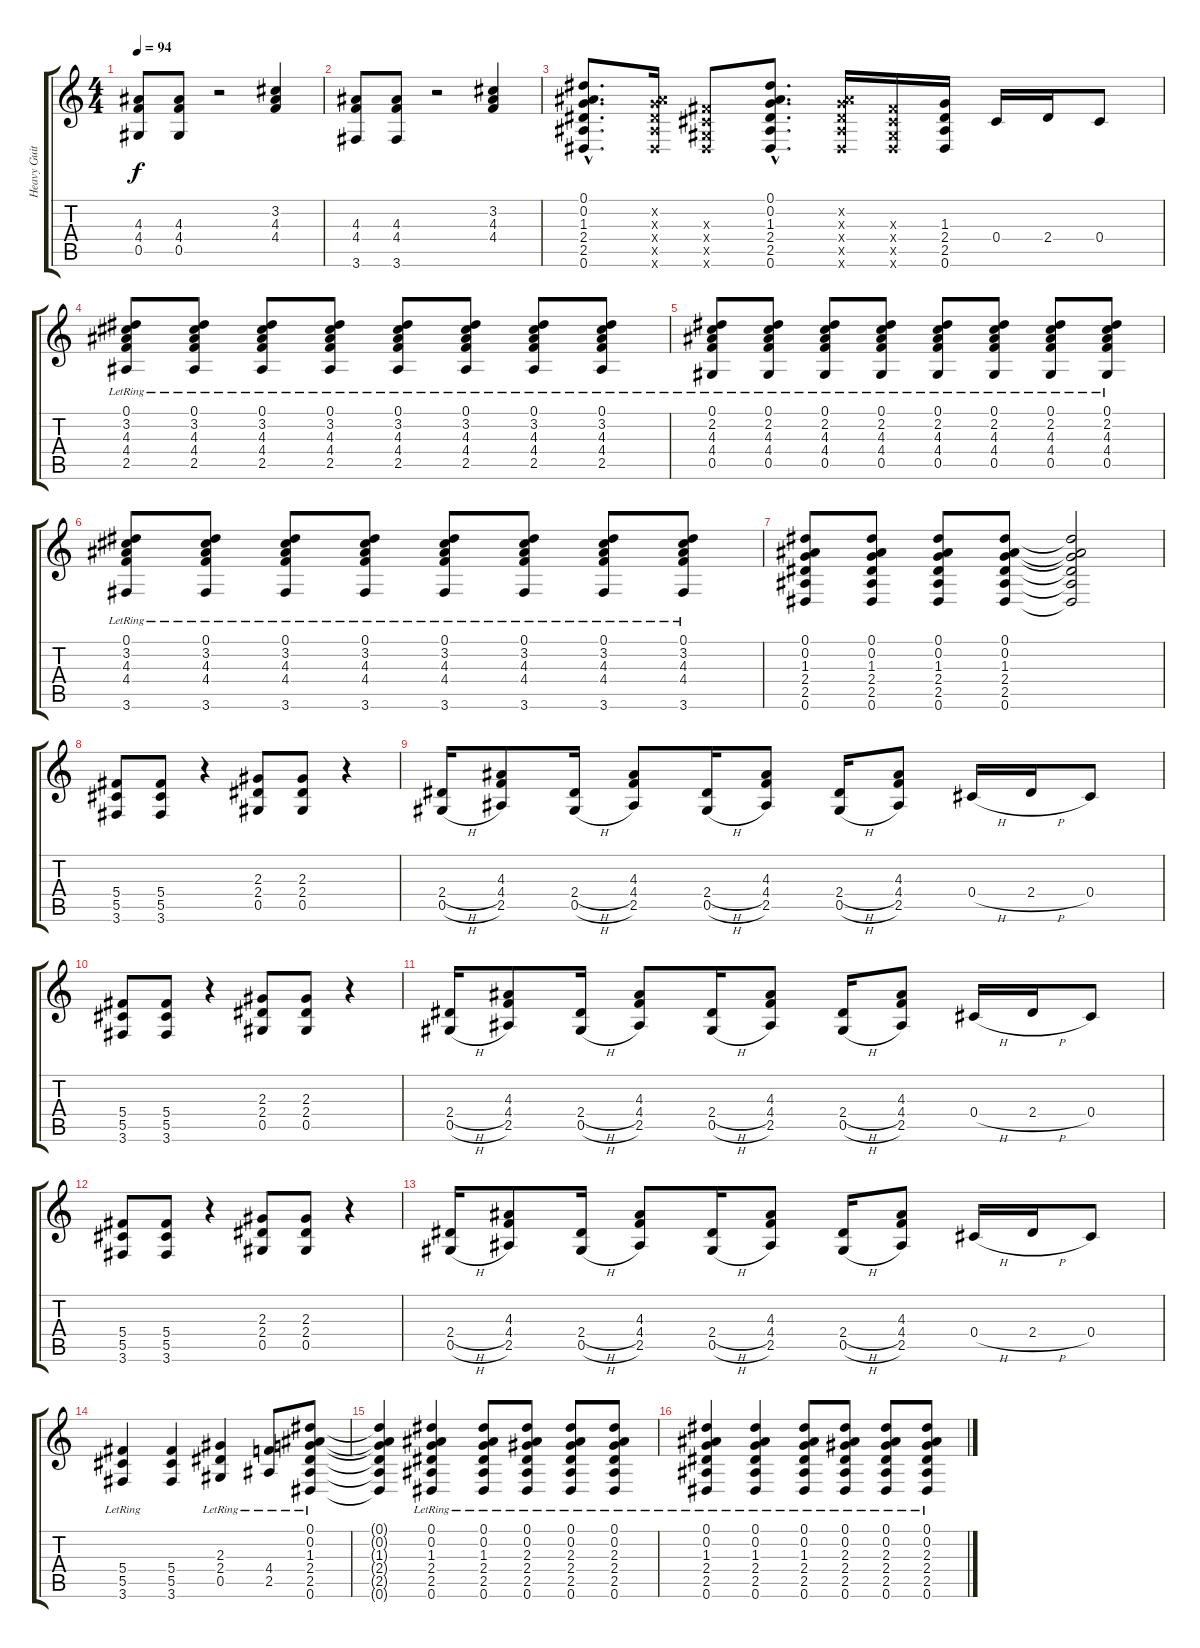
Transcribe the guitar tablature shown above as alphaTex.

\track ("Heavy Guitar R" "Heavy Guit") {instrument distortionguitar}
\staff {score tabs}
\tuning (Eb4 Bb3 Gb3 Db3 Ab2 Eb2) {hide}
\ts (4 4)
\tempo 94
\clef g2
\ks c
(4.3 4.4 0.5).8{dy f} (4.3 4.4 0.5).8 r.2 (3.2 4.3 4.4).4 |
(4.3 4.4 3.6).8 (4.3 4.4 3.6).8 r.2 (3.2 4.3 4.4).4 |
(0.1{hac} 0.2{hac} 1.3{hac} 2.4{hac} 2.5{hac} 0.6{hac}).8{d} (0.2{x} 1.3{x} 2.4{x} 2.5{x} 0.6{x}).16 (0.3{x} 0.4{x} 0.5{x} 0.6{x}).8 (0.1{hac} 0.2{hac} 1.3{hac} 2.4{hac} 2.5{hac} 0.6{hac}).8{d} (0.2{x} 1.3{x} 2.4{x} 2.5{x} 0.6{x}).16 (0.3{x} 0.4{x} 0.5{x} 0.6{x}).16 (1.3 2.4 2.5 0.6).16 0.4.16 2.4.16 0.4.8 |
(0.1{lr} 3.2{lr} 4.3{lr} 4.4{lr} 2.5{lr}).8{volume 11} (0.1{lr} 3.2{lr} 4.3{lr} 4.4{lr} 2.5{lr}).8 (0.1{lr} 3.2{lr} 4.3{lr} 4.4{lr} 2.5{lr}).8 (0.1{lr} 3.2{lr} 4.3{lr} 4.4{lr} 2.5{lr}).8 (0.1{lr} 3.2{lr} 4.3{lr} 4.4{lr} 2.5{lr}).8 (0.1{lr} 3.2{lr} 4.3{lr} 4.4{lr} 2.5{lr}).8 (0.1{lr} 3.2{lr} 4.3{lr} 4.4{lr} 2.5{lr}).8 (0.1{lr} 3.2{lr} 4.3{lr} 4.4{lr} 2.5{lr}).8 |
(0.1{lr} 2.2{lr} 4.3{lr} 4.4{lr} 0.5{lr}).8 (0.1{lr} 2.2{lr} 4.3{lr} 4.4{lr} 0.5{lr}).8 (0.1{lr} 2.2{lr} 4.3{lr} 4.4{lr} 0.5{lr}).8 (0.1{lr} 2.2{lr} 4.3{lr} 4.4{lr} 0.5{lr}).8 (0.1{lr} 2.2{lr} 4.3{lr} 4.4{lr} 0.5{lr}).8 (0.1{lr} 2.2{lr} 4.3{lr} 4.4{lr} 0.5{lr}).8 (0.1{lr} 2.2{lr} 4.3{lr} 4.4{lr} 0.5{lr}).8 (0.1{lr} 2.2{lr} 4.3{lr} 4.4{lr} 0.5{lr}).8 |
(0.1{lr} 3.2{lr} 4.3{lr} 4.4{lr} 3.6{lr}).8 (0.1{lr} 3.2{lr} 4.3{lr} 4.4{lr} 3.6{lr}).8 (0.1{lr} 3.2{lr} 4.3{lr} 4.4{lr} 3.6{lr}).8 (0.1{lr} 3.2{lr} 4.3{lr} 4.4{lr} 3.6{lr}).8 (0.1{lr} 3.2{lr} 4.3{lr} 4.4{lr} 3.6{lr}).8 (0.1{lr} 3.2{lr} 4.3{lr} 4.4{lr} 3.6{lr}).8 (0.1{lr} 3.2{lr} 4.3{lr} 4.4{lr} 3.6{lr}).8 (0.1{lr} 3.2{lr} 4.3{lr} 4.4{lr} 3.6{lr}).8 |
(0.1 0.2 1.3 2.4 2.5 0.6).8 (0.1 0.2 1.3 2.4 2.5 0.6).8 (0.1 0.2 1.3 2.4 2.5 0.6).8 (0.1 0.2 1.3 2.4 2.5 0.6).8 (0.1{t} 0.2{t} 1.3{t} 2.4{t} 2.5{t} 0.6{t}).2 |
(5.4 5.5 3.6).8{volume 13} (5.4 5.5 3.6).8 r.4 (2.3 2.4 0.5).8 (2.3 2.4 0.5).8 r.4 |
(2.4{h} 0.5{h}).16 (4.3 4.4 2.5).8 (2.4{h} 0.5{h}).16 (4.3 4.4 2.5).8 (2.4{h} 0.5{h}).16 (4.3 4.4 2.5).8 (2.4{h} 0.5{h}).16 (4.3 4.4 2.5).8 0.4{h}.16 2.4{h}.16 0.4.8 |
(5.4 5.5 3.6).8 (5.4 5.5 3.6).8 r.4 (2.3 2.4 0.5).8 (2.3 2.4 0.5).8 r.4 |
(2.4{h} 0.5{h}).16 (4.3 4.4 2.5).8 (2.4{h} 0.5{h}).16 (4.3 4.4 2.5).8 (2.4{h} 0.5{h}).16 (4.3 4.4 2.5).8 (2.4{h} 0.5{h}).16 (4.3 4.4 2.5).8 0.4{h}.16 2.4{h}.16 0.4.8 |
(5.4 5.5 3.6).8 (5.4 5.5 3.6).8 r.4 (2.3 2.4 0.5).8 (2.3 2.4 0.5).8 r.4 |
(2.4{h} 0.5{h}).16 (4.3 4.4 2.5).8 (2.4{h} 0.5{h}).16 (4.3 4.4 2.5).8 (2.4{h} 0.5{h}).16 (4.3 4.4 2.5).8 (2.4{h} 0.5{h}).16 (4.3 4.4 2.5).8 0.4{h}.16 2.4{h}.16 0.4.8 |
(5.4{lr} 5.5 3.6{lr}).4 (5.4 5.5 3.6).4 (2.3{lr} 2.4 0.5{lr}).4 (4.4{lr} 2.5{lr}).8 (0.1{lr} 0.2{lr} 1.3{lr} 2.4{lr} 2.5{lr} 0.6{lr}).8 |
(0.1{t} 0.2{t} 1.3{t} 2.4{t} 2.5{t} 0.6{t}).4 (0.1{lr} 0.2{lr} 1.3{lr} 2.4{lr} 2.5{lr} 0.6{lr}).4 (0.1{lr} 0.2{lr} 1.3{lr} 2.4{lr} 2.5{lr} 0.6{lr}).8 (0.1{lr} 0.2{lr} 2.3{lr} 2.4{lr} 2.5{lr} 0.6{lr}).8 (0.1{lr} 0.2{lr} 2.3{lr} 2.4{lr} 2.5{lr} 0.6{lr}).8 (0.1{lr} 0.2{lr} 2.3{lr} 2.4{lr} 2.5{lr} 0.6{lr}).8 |
(0.1{lr} 0.2{lr} 1.3{lr} 2.4{lr} 2.5{lr} 0.6{lr}).4 (0.1{lr} 0.2{lr} 1.3{lr} 2.4{lr} 2.5{lr} 0.6{lr}).4 (0.1{lr} 0.2{lr} 1.3{lr} 2.4{lr} 2.5{lr} 0.6{lr}).8 (0.1{lr} 0.2{lr} 2.3{lr} 2.4{lr} 2.5{lr} 0.6{lr}).8 (0.1{lr} 0.2{lr} 2.3{lr} 2.4{lr} 2.5{lr} 0.6{lr}).8 (0.1{lr} 0.2{lr} 2.3{lr} 2.4{lr} 2.5{lr} 0.6{lr}).8
